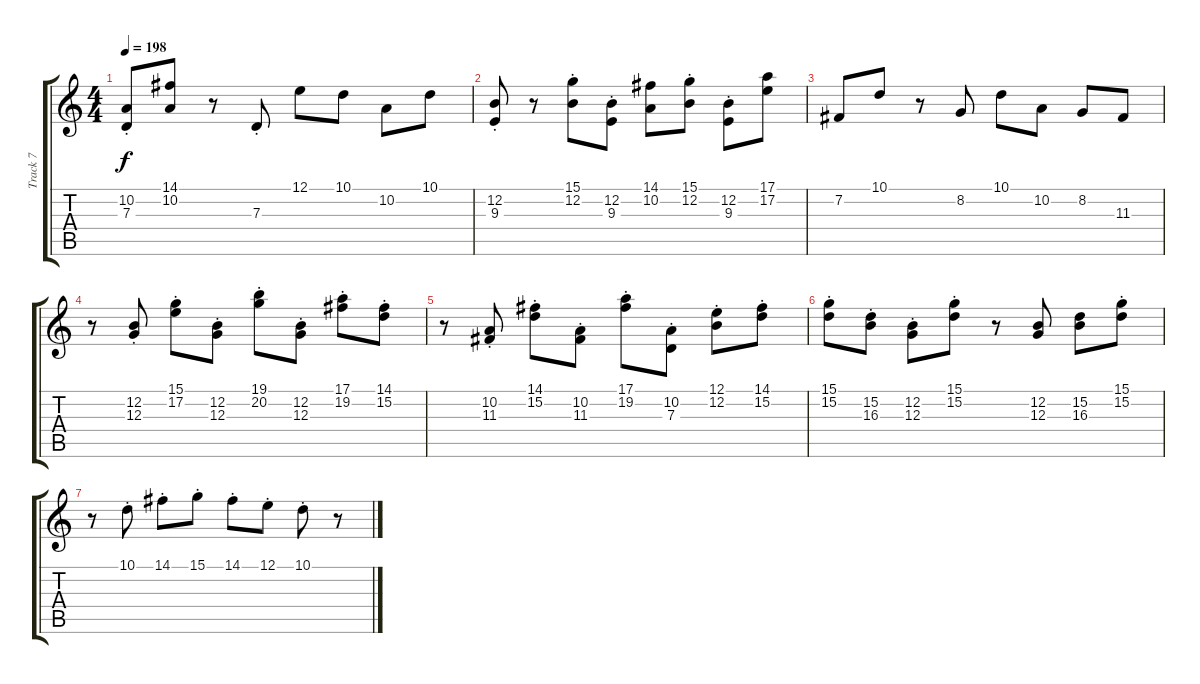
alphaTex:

\track ("Track 7" "Track 7") {instrument lead1square}
\staff {score tabs}
\tuning (E4 B3 G3 D3 A2 E2) {hide}
\ts (4 4)
\tempo 198
\clef g2
\ks c
(10.2{st} 7.3{st}).8{dy f} (14.1 10.2).8 r.8 7.3{st}.8 12.1.8 10.1.8 10.2.8 10.1.8 |
(12.2{st} 9.3{st}).8 r.8 (15.1{st} 12.2{st}).8 (12.2{st} 9.3{st}).8 (14.1 10.2).8 (15.1{st} 12.2{st}).8 (12.2{st} 9.3{st}).8 (17.1 17.2).8 |
7.2.8 10.1.8 r.8 8.2.8 10.1.8 10.2.8 8.2.8 11.3.8 |
r.8 (12.2{st} 12.3{st}).8 (15.1{st} 17.2{st}).8 (12.2{st} 12.3{st}).8 (19.1{st} 20.2{st}).8 (12.2{st} 12.3{st}).8 (17.1{st} 19.2{st}).8 (14.1{st} 15.2{st}).8 |
r.8 (10.2{st} 11.3{st}).8 (14.1{st} 15.2{st}).8 (10.2{st} 11.3{st}).8 (17.1{st} 19.2{st}).8 (10.2{st} 7.3{st}).8 (12.1{st} 12.2{st}).8 (14.1{st} 15.2{st}).8 |
(15.1{st} 15.2{st}).8 (15.2{st} 16.3{st}).8 (12.2{st} 12.3{st}).8 (15.1{st} 15.2{st}).8 r.8 (12.2 12.3).8 (15.2 16.3).8 (15.1{st} 15.2{st}).8 |
r.8 10.1{st}.8 14.1{st}.8 15.1{st}.8 14.1{st}.8 12.1{st}.8 10.1{st}.8 r.8
